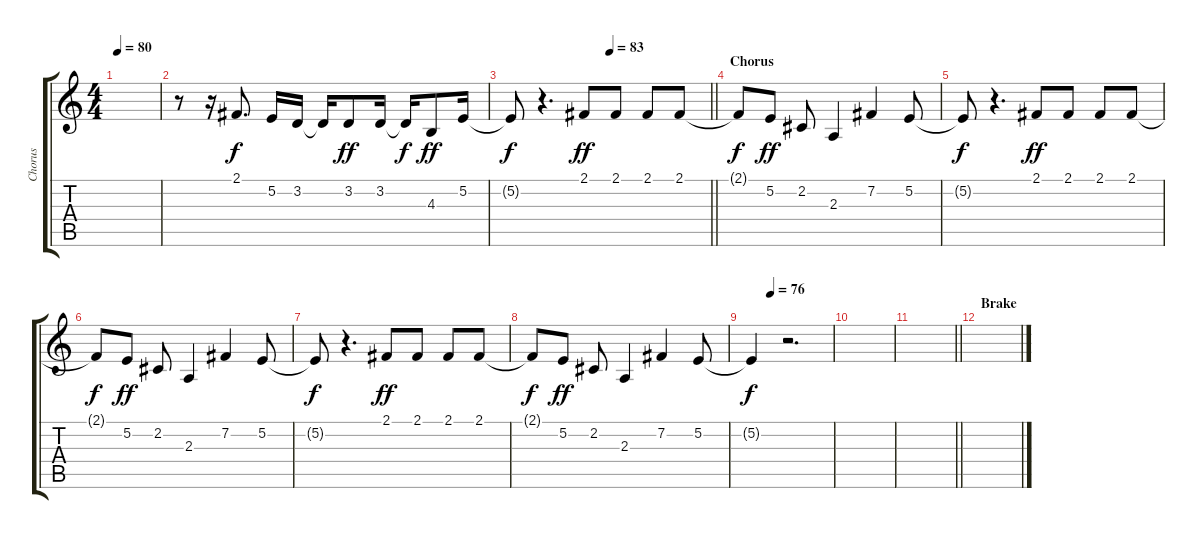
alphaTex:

\track ("Chorus" "Chorus") {instrument flute}
\staff {score tabs}
\tuning (E4 B3 G3 D3 A2 E2) {hide}
\ts (4 4)
\tempo 80
\clef g2
\ks c
|
r.8 r.16 2.1.8{d} 5.2.16 3.2.16 3.2{t}.16{dy f} 3.2.8{dy ff} 3.2.16 3.2{t}.16{dy f} 4.3.8{dy ff} 5.2.16 |
\tempo (83 0.5)
\barLineRight lightlight
5.2{t}.8{dy f} r.4{d} 2.1.8{dy ff} 2.1.8 2.1.8 2.1.8 |
\section ("" "Chorus")
2.1{t}.8{dy f} 5.2.8{dy ff} 2.2.8 2.3.4 7.2.4 5.2.8 |
5.2{t}.8{dy f} r.4{d} 2.1.8{dy ff} 2.1.8 2.1.8 2.1.8 |
2.1{t}.8{dy f} 5.2.8{dy ff} 2.2.8 2.3.4 7.2.4 5.2.8 |
5.2{t}.8{dy f} r.4{d} 2.1.8{dy ff} 2.1.8 2.1.8 2.1.8 |
2.1{t}.8{dy f} 5.2.8{dy ff} 2.2.8 2.3.4 7.2.4 5.2.8 |
\tempo (76 0.25)
5.2{t}.4{dy f} r.2{d} |
|
\barLineRight lightlight
|
\section ("" "Brake")
